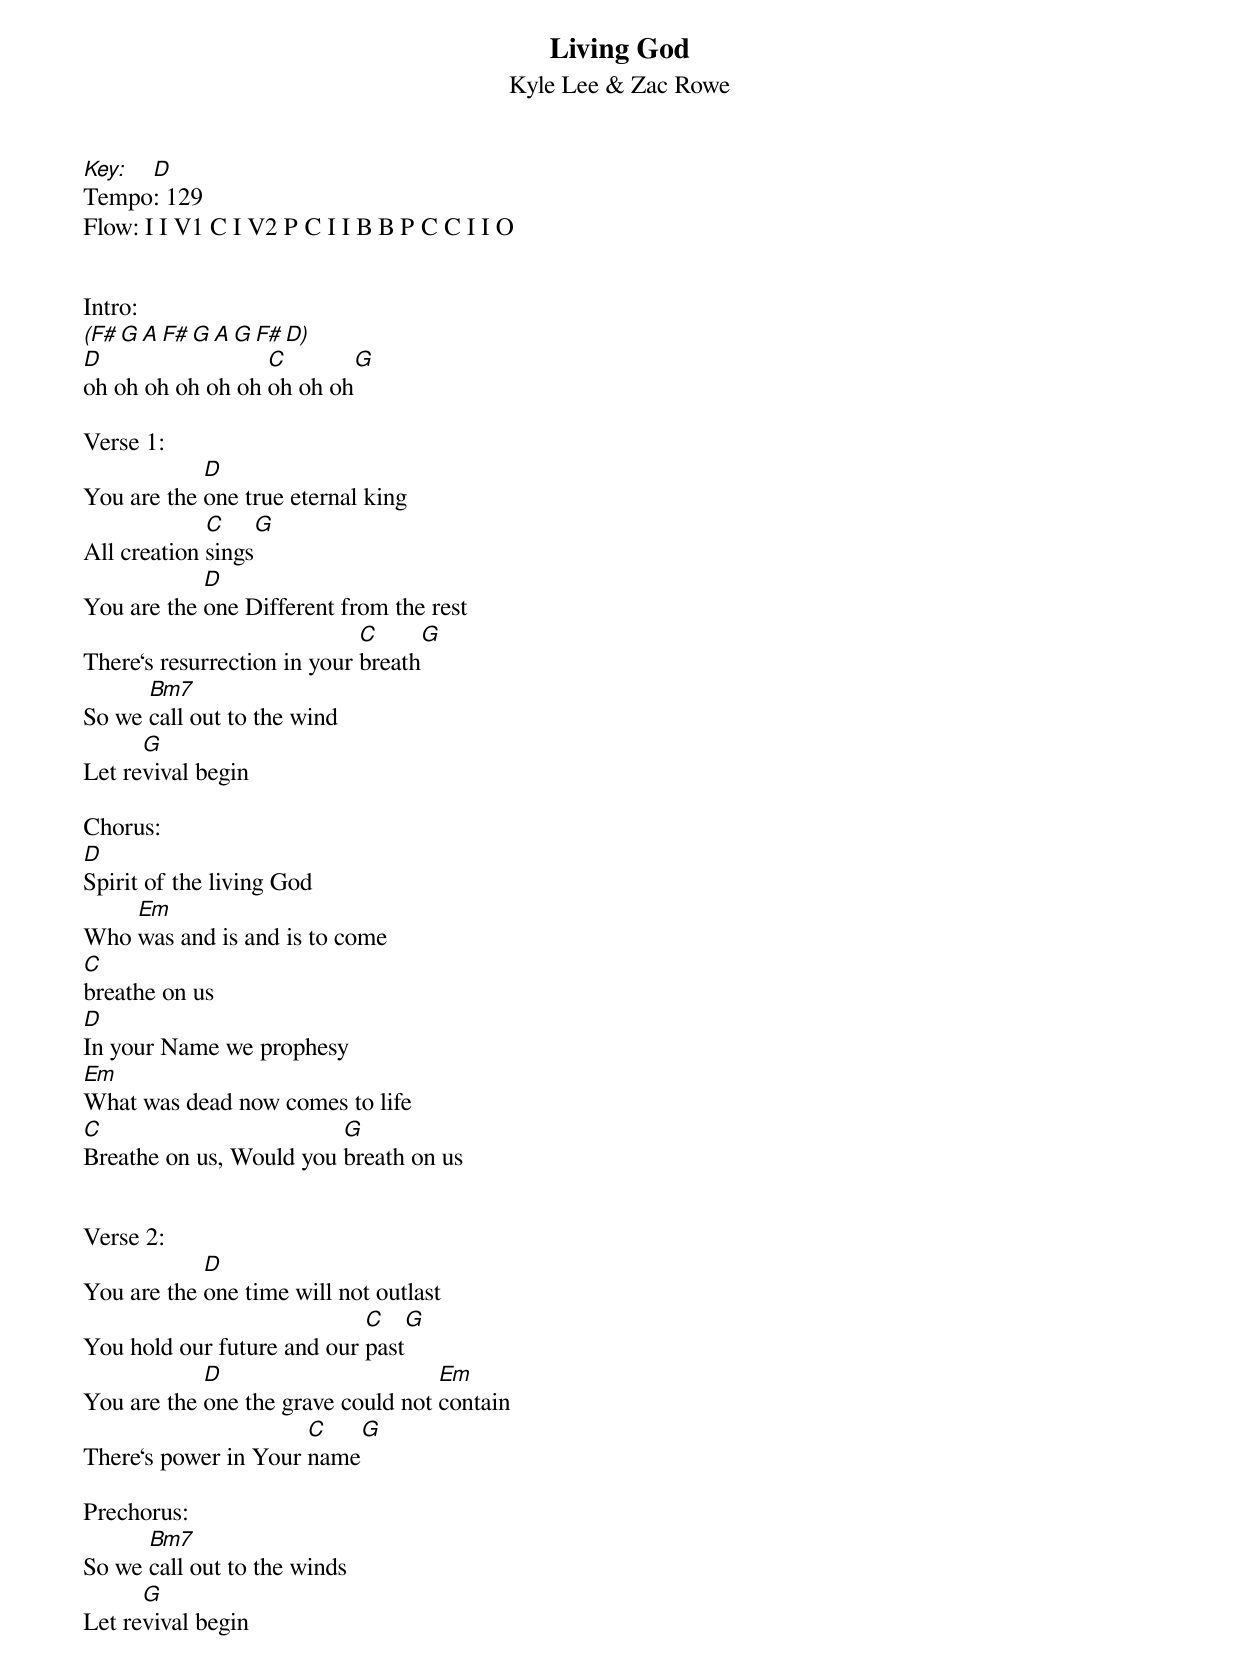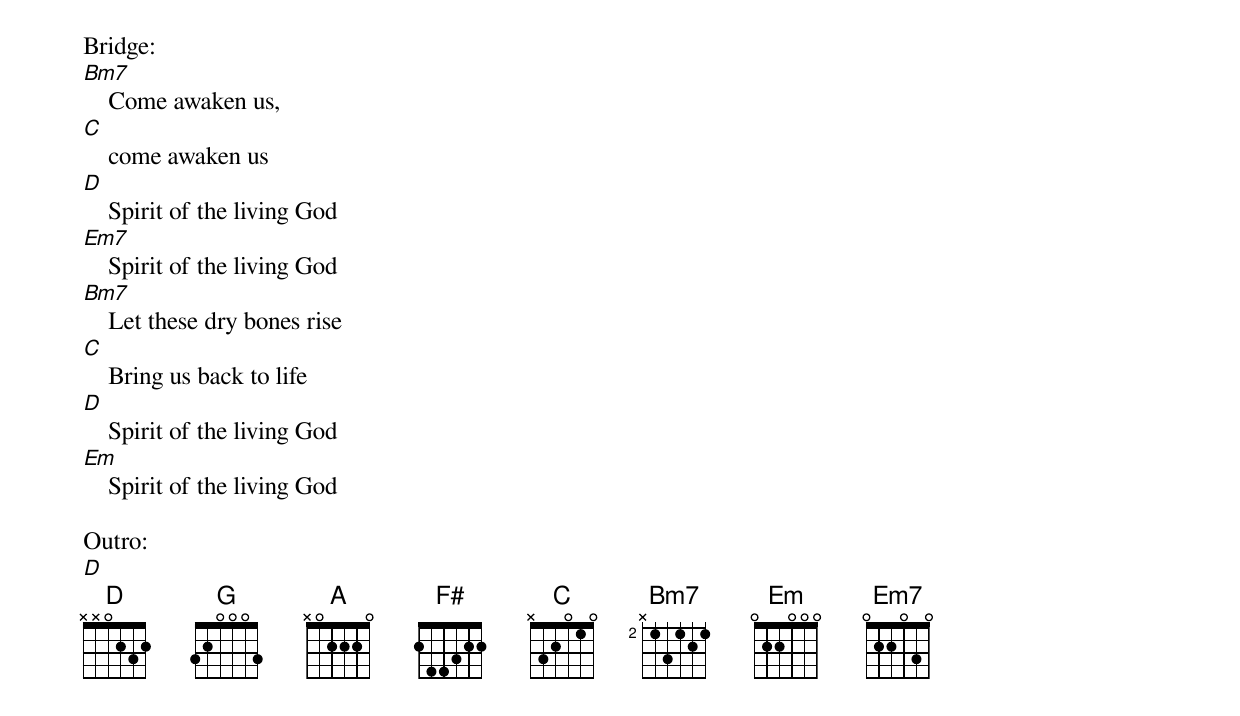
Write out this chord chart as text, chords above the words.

Living God
Kyle Lee & Zac Rowe
Key: D
Tempo: 129
CCLI: 1908002
Flow: I I V1 C I V2 P C I I B B P C C I I O


Intro:
(F# G A  F# G  A  G  F# D)
D                 C        G
oh oh oh oh oh oh oh oh oh

Verse 1:
            D
You are the one true eternal king
             C      G
All creation sings
            D
You are the one Different from the rest
                             C       G
There‘s resurrection in your breath
      Bm7
So we call out to the wind
      G
Let revival begin

Chorus:
D
Spirit of the living God
    Em
Who was and is and is to come
C
breathe on us
D
In your Name we prophesy
Em
What was dead now comes to life
C                        G
Breathe on us, Would you breath on us


Verse 2:
            D
You are the one time will not outlast
                            C      G
You hold our future and our past
            D                       Em
You are the one the grave could not contain
                      C     G
There‘s power in Your name

Prechorus:
      Bm7
So we call out to the winds
      G
Let revival begin

Bridge:
Bm7
    Come awaken us,
C
    come awaken us
D
    Spirit of the living God
Em7
    Spirit of the living God
Bm7
    Let these dry bones rise
C
    Bring us back to life
D
    Spirit of the living God
Em
    Spirit of the living God

Outro:
D
